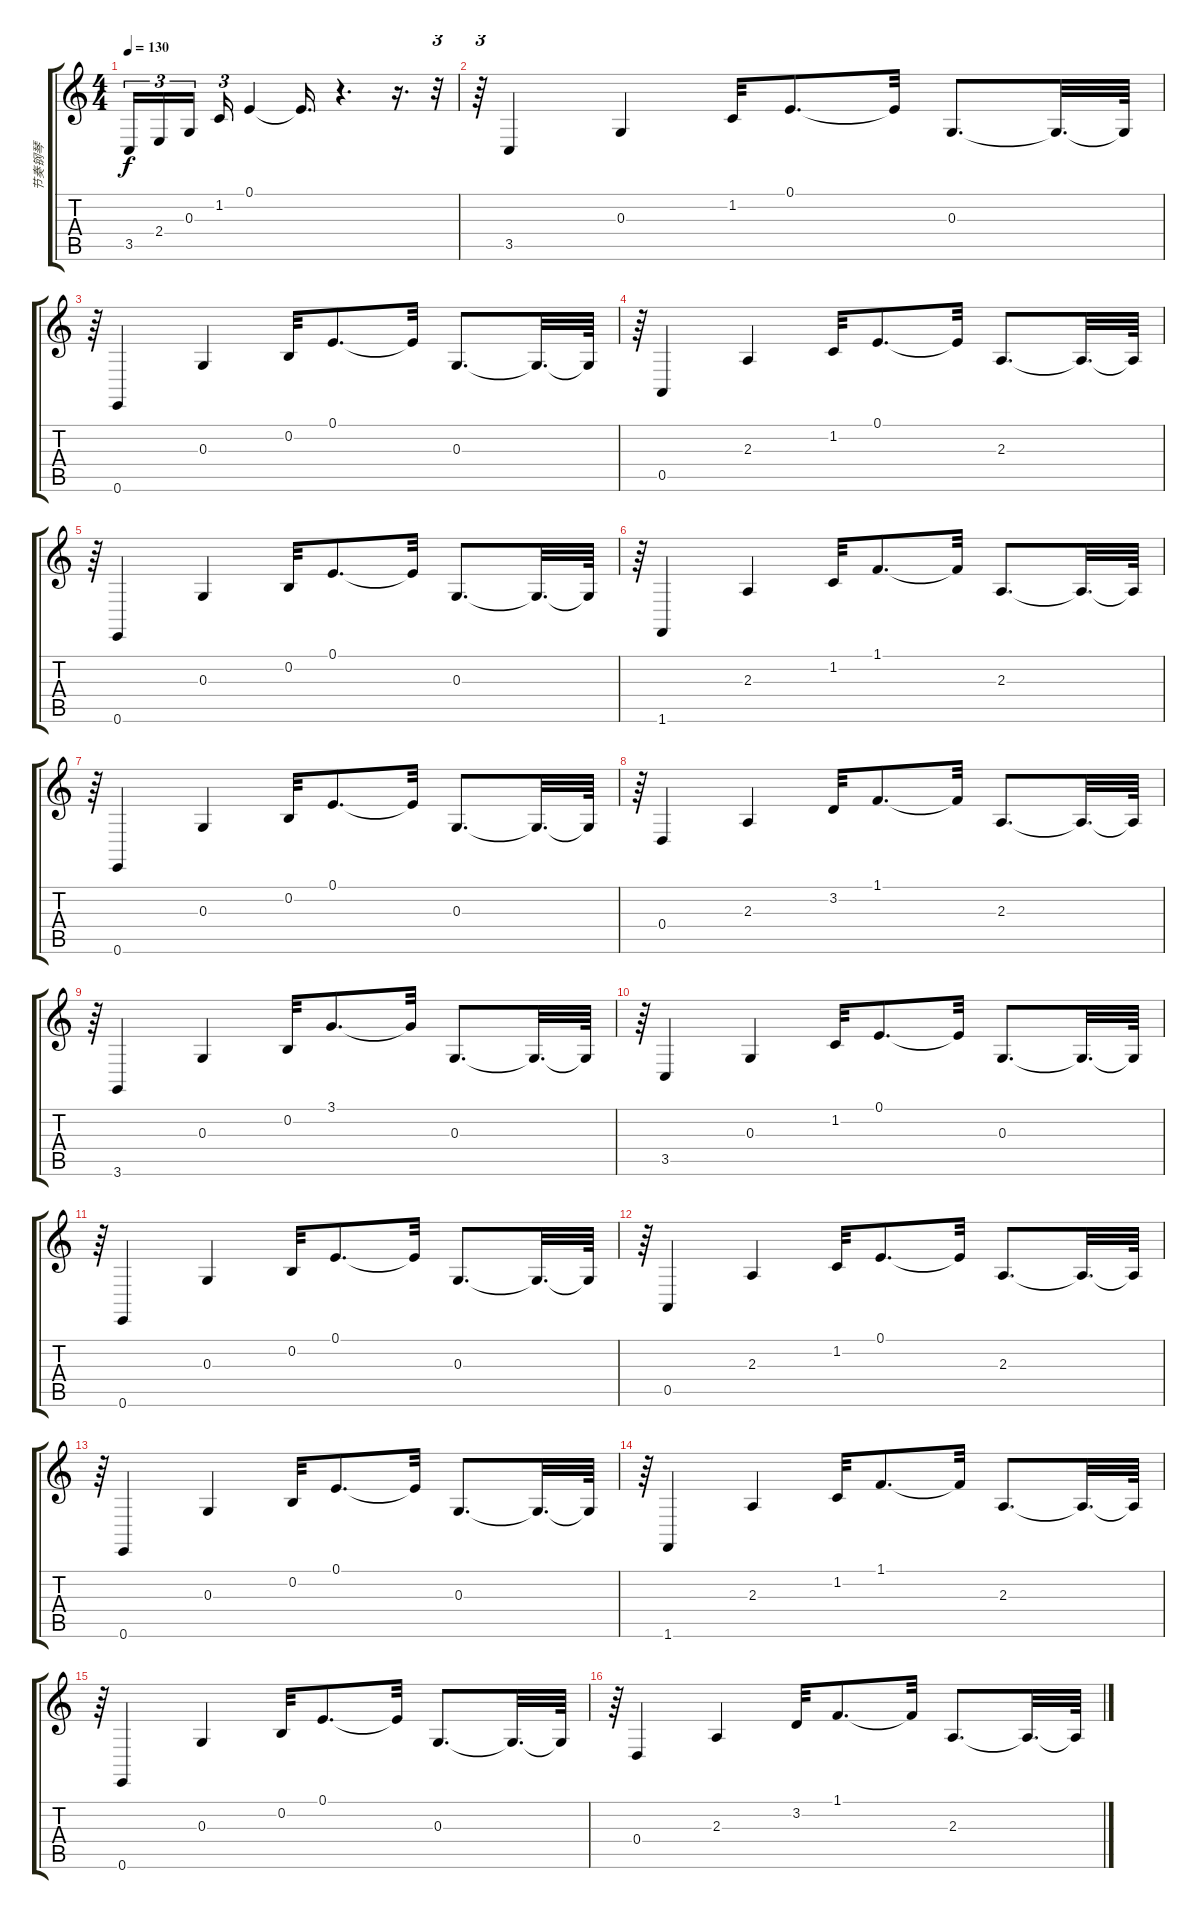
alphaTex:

\track ("节奏钢琴" "节奏钢琴") {instrument acousticgrandpiano}
\staff {score tabs}
\tuning (E4 B3 G3 D3 A2 E2) {hide}
\ts (4 4)
\tempo 130
\clef g2
\ks c
3.5.16{tu (3 2) dy f} 2.4.16{tu (3 2)} 0.3.16{tu (3 2) beam splitsecondary} 1.2.16{tu (3 2)} 0.1.4 0.1{t}.16{d} r.4{d} r.16{d} r.32{tu (3 2)} |
r.64{tu (3 2)} 3.5.4 0.3.4 1.2.32 0.1.8{d} 0.1{t}.32 0.3.8{d} 0.3{t}.32{d} 0.3{t}.64 |
r.64{tu (3 2)} 0.6.4 0.3.4 0.2.32 0.1.8{d} 0.1{t}.32 0.3.8{d} 0.3{t}.32{d} 0.3{t}.64 |
r.64{tu (3 2)} 0.5.4 2.3.4 1.2.32 0.1.8{d} 0.1{t}.32 2.3.8{d} 2.3{t}.32{d} 2.3{t}.64 |
r.64{tu (3 2)} 0.6.4 0.3.4 0.2.32 0.1.8{d} 0.1{t}.32 0.3.8{d} 0.3{t}.32{d} 0.3{t}.64 |
r.64{tu (3 2)} 1.6.4 2.3.4 1.2.32 1.1.8{d} 1.1{t}.32 2.3.8{d} 2.3{t}.32{d} 2.3{t}.64 |
r.64{tu (3 2)} 0.6.4 0.3.4 0.2.32 0.1.8{d} 0.1{t}.32 0.3.8{d} 0.3{t}.32{d} 0.3{t}.64 |
r.64{tu (3 2)} 0.4.4 2.3.4 3.2.32 1.1.8{d} 1.1{t}.32 2.3.8{d} 2.3{t}.32{d} 2.3{t}.64 |
r.64{tu (3 2)} 3.6.4 0.3.4 0.2.32 3.1.8{d} 3.1{t}.32 0.3.8{d} 0.3{t}.32{d} 0.3{t}.64 |
r.64{tu (3 2)} 3.5.4 0.3.4 1.2.32 0.1.8{d} 0.1{t}.32 0.3.8{d} 0.3{t}.32{d} 0.3{t}.64 |
r.64{tu (3 2)} 0.6.4 0.3.4 0.2.32 0.1.8{d} 0.1{t}.32 0.3.8{d} 0.3{t}.32{d} 0.3{t}.64 |
r.64{tu (3 2)} 0.5.4 2.3.4 1.2.32 0.1.8{d} 0.1{t}.32 2.3.8{d} 2.3{t}.32{d} 2.3{t}.64 |
r.64{tu (3 2)} 0.6.4 0.3.4 0.2.32 0.1.8{d} 0.1{t}.32 0.3.8{d} 0.3{t}.32{d} 0.3{t}.64 |
r.64{tu (3 2)} 1.6.4 2.3.4 1.2.32{txt ""} 1.1.8{d} 1.1{t}.32 2.3.8{d} 2.3{t}.32{d} 2.3{t}.64 |
r.64{tu (3 2)} 0.6.4 0.3.4 0.2.32 0.1.8{d} 0.1{t}.32 0.3.8{d} 0.3{t}.32{d} 0.3{t}.64 |
r.64{tu (3 2)} 0.4.4 2.3.4 3.2.32 1.1.8{d} 1.1{t}.32 2.3.8{d} 2.3{t}.32{d} 2.3{t}.64
